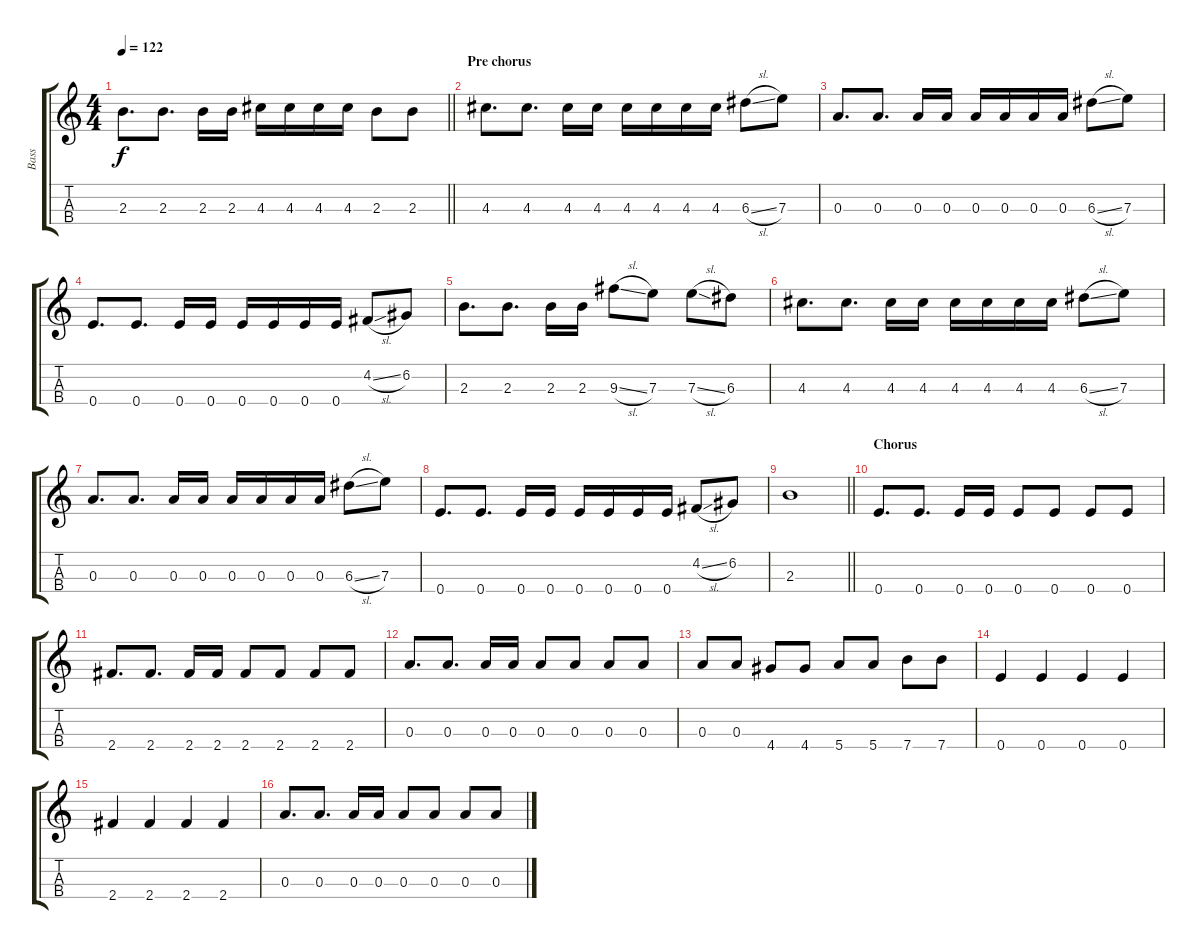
\track ("Bass" "Bass") {instrument electricbasspick}
\staff {score tabs}
\tuning (G4 D3 A3 E3) {hide}
\ts (4 4)
\tempo 122
\clef g2
\barLineRight lightlight
\ks c
2.3.8{d dy f} 2.3.8{d} 2.3.16 2.3.16 4.3.16 4.3.16 4.3.16 4.3.16 2.3.8 2.3.8 |
\section ("" "Pre chorus")
4.3.8{d} 4.3.8{d} 4.3.16 4.3.16 4.3.16 4.3.16 4.3.16 4.3.16 6.3{sl}.8 7.3.8 |
0.3.8{d} 0.3.8{d} 0.3.16 0.3.16 0.3.16 0.3.16 0.3.16 0.3.16 6.3{sl}.8 7.3.8 |
0.4.8{d} 0.4.8{d} 0.4.16 0.4.16 0.4.16 0.4.16 0.4.16 0.4.16 4.2{sl}.8 6.2.8 |
2.3.8{d} 2.3.8{d} 2.3.16 2.3.16 9.3{sl}.8 7.3.8 7.3{sl}.8 6.3.8 |
4.3.8{d} 4.3.8{d} 4.3.16 4.3.16 4.3.16 4.3.16 4.3.16 4.3.16 6.3{sl}.8 7.3.8 |
0.3.8{d} 0.3.8{d} 0.3.16 0.3.16 0.3.16 0.3.16 0.3.16 0.3.16 6.3{sl}.8 7.3.8 |
0.4.8{d} 0.4.8{d} 0.4.16 0.4.16 0.4.16 0.4.16 0.4.16 0.4.16 4.2{sl}.8 6.2.8 |
\barLineRight lightlight
2.3.1 |
\section ("" "Chorus")
0.4.8{d} 0.4.8{d} 0.4.16 0.4.16 0.4.8 0.4.8 0.4.8 0.4.8 |
2.4.8{d} 2.4.8{d} 2.4.16 2.4.16 2.4.8 2.4.8 2.4.8 2.4.8 |
0.3.8{d} 0.3.8{d} 0.3.16 0.3.16 0.3.8 0.3.8 0.3.8 0.3.8 |
0.3.8 0.3.8 4.4.8 4.4.8 5.4.8 5.4.8 7.4.8 7.4.8 |
0.4.4 0.4.4 0.4.4 0.4.4 |
2.4.4 2.4.4 2.4.4 2.4.4 |
0.3.8{d} 0.3.8{d} 0.3.16 0.3.16 0.3.8 0.3.8 0.3.8 0.3.8
